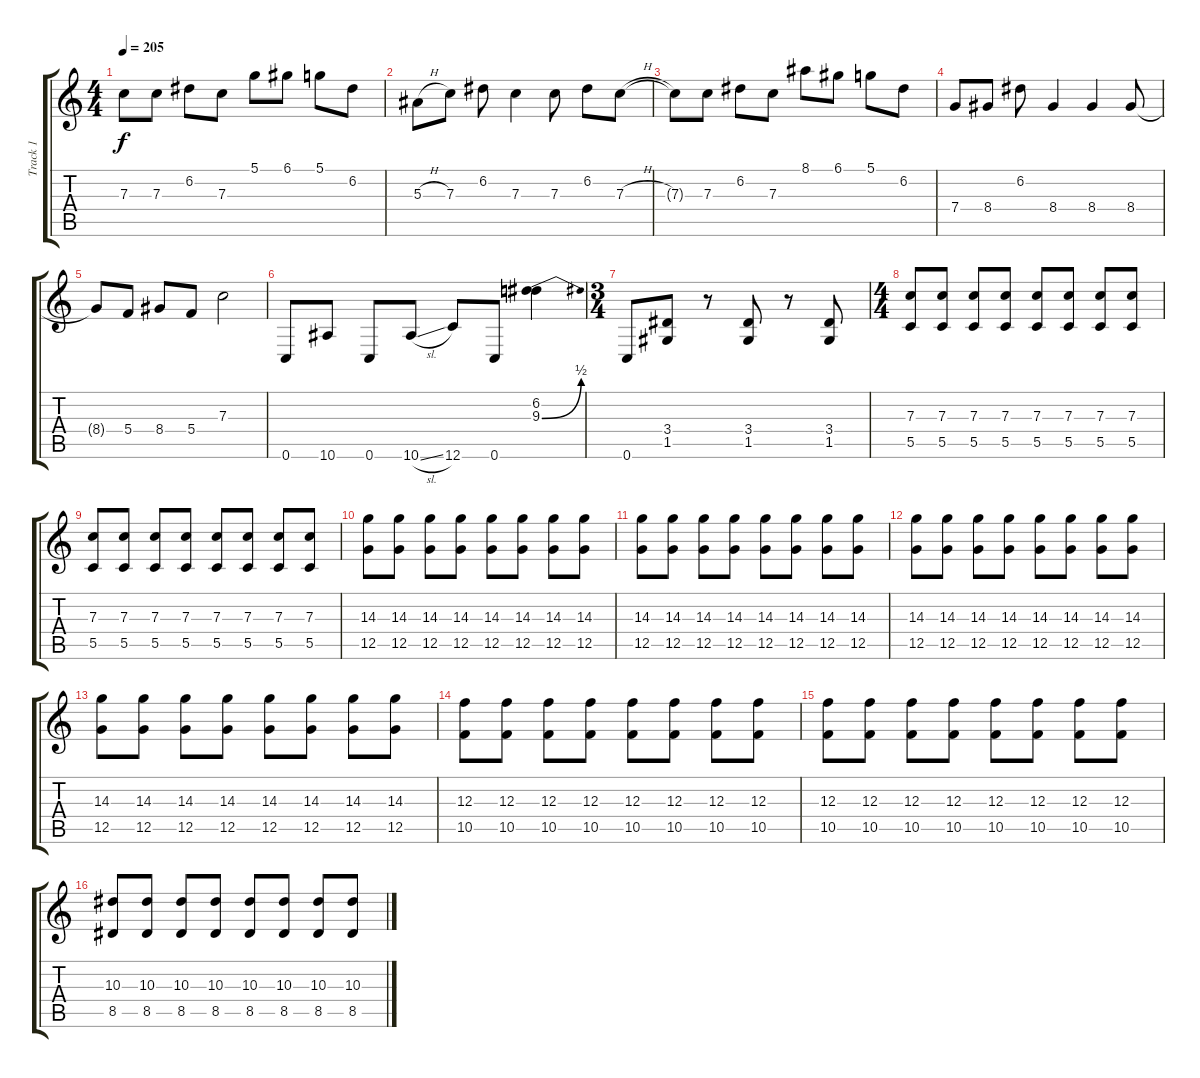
\track ("Track 1" "Track 1") {instrument distortionguitar}
\staff {score tabs}
\tuning (D4 A3 F3 C3 G2 C2) {hide}
\ts (4 4)
\tempo 205
\clef g2
\ks c
7.3{t}.8{dy f} 7.3.8 6.2.8 7.3.8 5.1.8 6.1.8 5.1.8 6.2.8 |
5.3{h}.8 7.3.8 6.2.8 7.3.4 7.3.8 6.2.8 7.3{h}.8 |
7.3{t}.8 7.3.8 6.2.8 7.3.8 8.1.8 6.1.8 5.1.8 6.2.8 |
7.4.8 8.4.8 6.2.8 8.4.4 8.4.4 8.4.8 |
8.4{t}.8 5.4.8 8.4.8 5.4.8 7.3.2 |
0.6.8 10.6.8 0.6.8 10.6{sl}.8 12.6.8 0.6.8 (6.2 9.3{be (bend 0 0 60 2)}).4 |
\ts (3 4)
0.6.8 (3.4 1.5).8 r.8 (3.4 1.5).8 r.8 (3.4 1.5).8 |
\ts (4 4)
(7.3 5.5).8 (7.3 5.5).8 (7.3 5.5).8 (7.3 5.5).8 (7.3 5.5).8 (7.3 5.5).8 (7.3 5.5).8 (7.3 5.5).8 |
(7.3 5.5).8 (7.3 5.5).8 (7.3 5.5).8 (7.3 5.5).8 (7.3 5.5).8 (7.3 5.5).8 (7.3 5.5).8 (7.3 5.5).8 |
(14.3 12.5).8 (14.3 12.5).8 (14.3 12.5).8 (14.3 12.5).8 (14.3 12.5).8 (14.3 12.5).8 (14.3 12.5).8 (14.3 12.5).8 |
(14.3 12.5).8 (14.3 12.5).8 (14.3 12.5).8 (14.3 12.5).8 (14.3 12.5).8 (14.3 12.5).8 (14.3 12.5).8 (14.3 12.5).8 |
(14.3 12.5).8 (14.3 12.5).8 (14.3 12.5).8 (14.3 12.5).8 (14.3 12.5).8 (14.3 12.5).8 (14.3 12.5).8 (14.3 12.5).8 |
(14.3 12.5).8 (14.3 12.5).8 (14.3 12.5).8 (14.3 12.5).8 (14.3 12.5).8 (14.3 12.5).8 (14.3 12.5).8 (14.3 12.5).8 |
(12.3 10.5).8 (12.3 10.5).8 (12.3 10.5).8 (12.3 10.5).8 (12.3 10.5).8 (12.3 10.5).8 (12.3 10.5).8 (12.3 10.5).8 |
(12.3 10.5).8 (12.3 10.5).8 (12.3 10.5).8 (12.3 10.5).8 (12.3 10.5).8 (12.3 10.5).8 (12.3 10.5).8 (12.3 10.5).8 |
(10.3 8.5).8 (10.3 8.5).8 (10.3 8.5).8 (10.3 8.5).8 (10.3 8.5).8 (10.3 8.5).8 (10.3 8.5).8 (10.3 8.5).8
